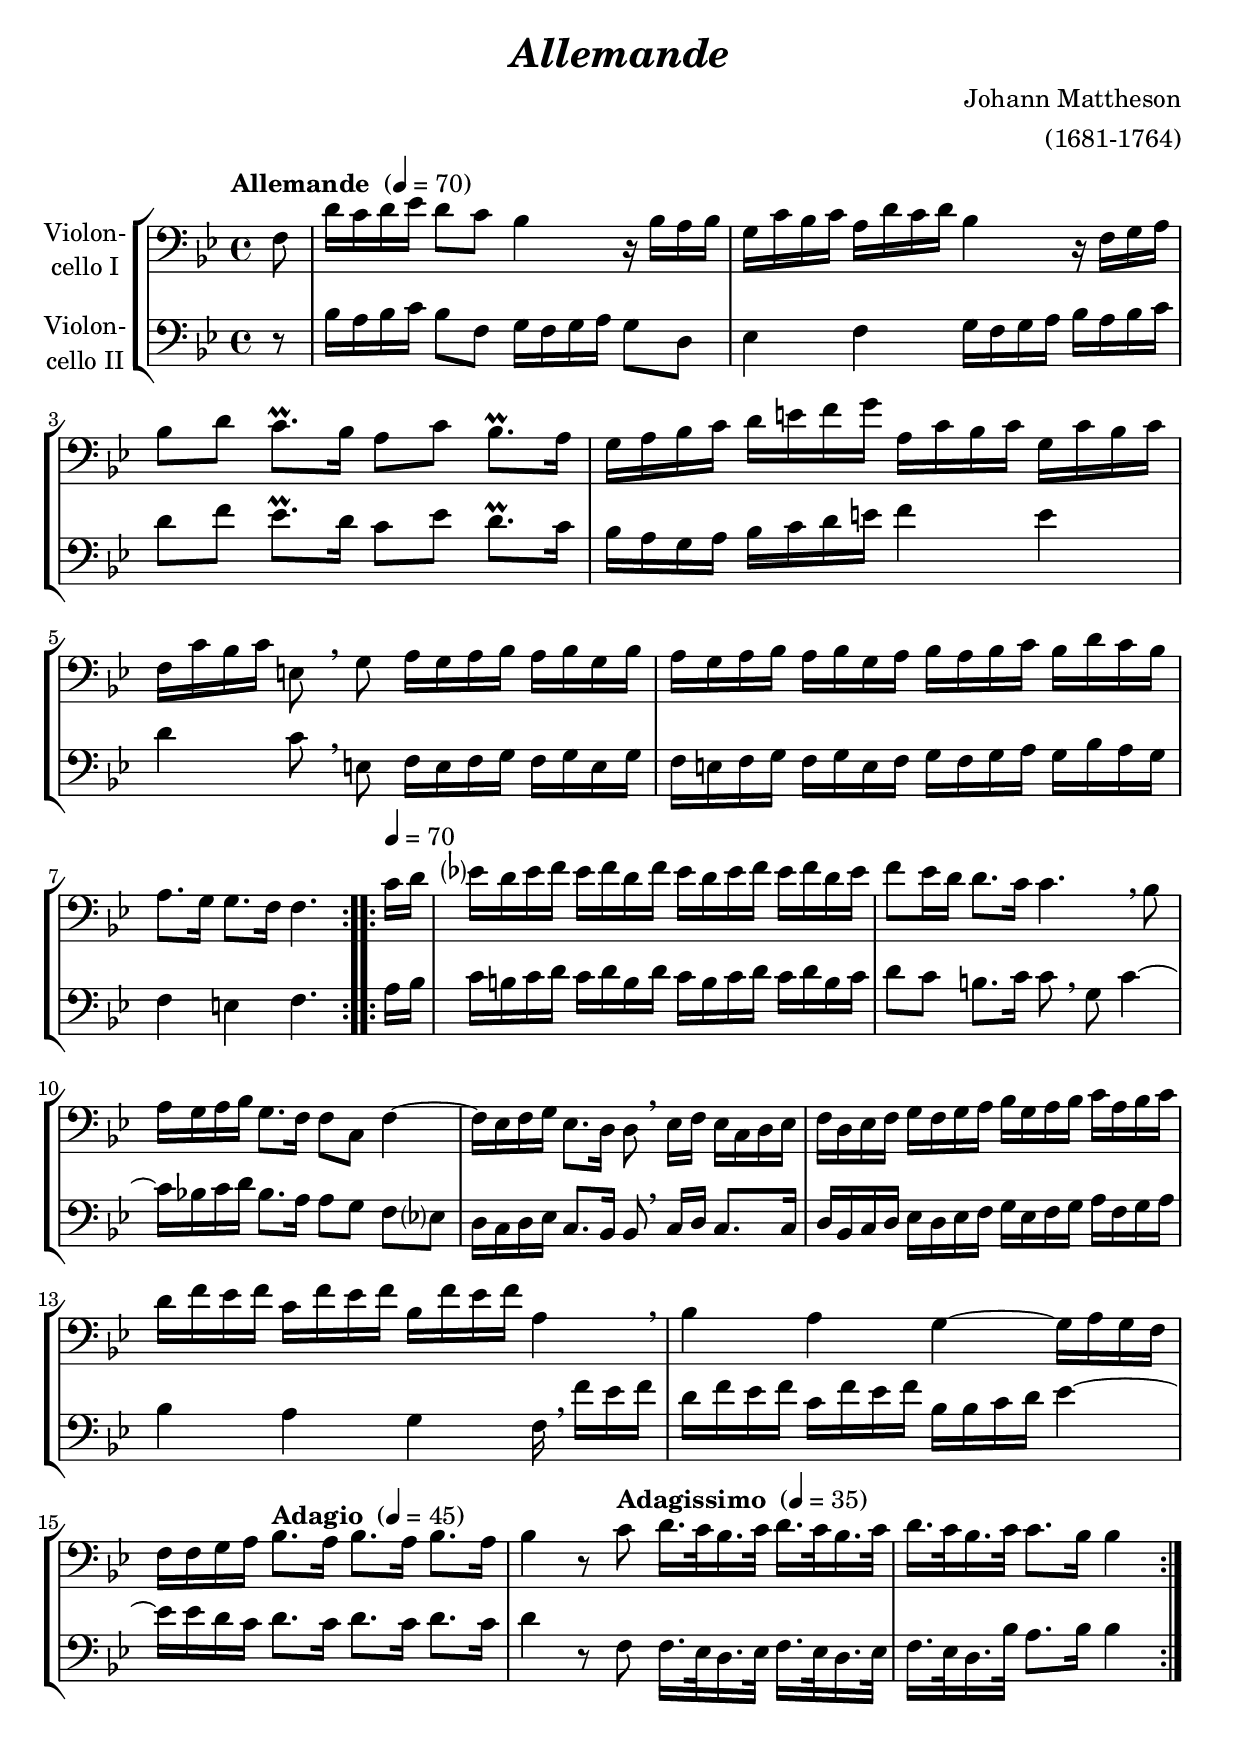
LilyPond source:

\version "2.18.2"
\include "deutsch.ly"
  
#(set-global-staff-size 22)

\header {
  title     = \markup \bold \italic "Allemande"
  composer  = "Johann Mattheson"
  arranger  = "(1681-1764)"
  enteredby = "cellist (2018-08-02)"
%  piece     = ""
}

voiceconsts = {
  \key f \major
  \time 4/4
  \clef "bass"
%  \numericTimeSignature
  \compressFullBarRests
  % Set default beaming for all staves
% \set Timing.beamExceptions = #'()
% \set Timing.baseMoment     = #(ly:make-moment 1 4)
% \set Timing.beatStructure  = #'(1 1 1)
  \tempo "Allemande " 4=70
}

micl = "clarinet"
mifl = "flute"
miob = "oboe"
mifh = "french horn"
misx = "tenor sax"
mist = "string ensemble 1"
miba = "cello"

adagio = { \tempo "Adagio "     4=45 }
adagis = { \tempo "Adagissimo " 4=35 }

va = \relative c'' {
  \voiceconsts

  \repeat volta 2 {
    \partial 8 c8
    a'16 g a b a8 g f4 r16 f e f
    d g f g e a g a f4 r16 c d e
    
    f8 a g8.\prall f16 e8 g f8.\prall e16
    d e f g a h c d e, g f g d g f g
    
    c, g' f g h,8 \breathe d e16 d e f e f d f
    e d e f e f d e f e f g f a g f

    e8. d16 d8. c16 c4.
  }

  \repeat volta 2 { \tempo 4=70
    g'16 a
    b? a b c b c a c b a b c b c a b

    c8 b16 a a8. g16 g4. \breathe f8
    e16 d e f d8. c16 c8 g c4~

    c16 b c d b8. a16 a8 \breathe b16 c b g a b
    c a b c d c d e f d e f g e f g

    a c b c g c b c f, c' b c e,4 \breathe
    f e d~ d16 e d c

    c c d e \adagio f8. e16 f8. e16 f8. e16
    f4 r8 \adagis g a16. g32 f16. g32 a16. g32 f16. g32
    a16. g32 f16. g32 g8. f16 f4
  }
}

vb = \relative c'' {
  \voiceconsts

  \repeat volta 2 {
    \partial 8 r8
    f16 e f g f8 c d16 c d e d8 a
    b4 c d16 c d e f e f g
    
    a8 c b8.\prall a16 g8 b a8.\prall g16
    f e d e f g a h c4 h

    a g8 \breathe h, c16 h c d c d h d
    c h c d c d h c d c d e d f e d

    c4 h c4.
  }

  \repeat volta 2 { \tempo 4=70
    e16 f
    g fis g a g a fis a g fis g a g a fis g

    a8 g fis8. g16 g8 \breathe d g4~
    g16 f! g a f8. e16 e8 d c[ b?]

    a16 g a b g8. f16 f8 \breathe g16 a g8. g16
    a f g a b a b c d b c d e c d e

    f4 e d c16 \breathe c' b c
    a c b c g c b c f, f g a b4~

    b16 b a g \adagio a8. g16 a8. g16 a8. g16
    a4 r8 \adagis c, c16. b32 a16. b32 c16. b32 a16. b32
     c16. b32 a16. f'32 e8. f16 f4
  }
}


music = \new StaffGroup <<
      \new Staff {
	\set Staff.midiInstrument = \miba
	\set Staff.instrumentName = \markup \center-column { "Violon-" "cello I" }
	\transpose f b,, { \va }
      }

      \new Staff {
	\set Staff.midiInstrument = \miba
	\set Staff.instrumentName = \markup \center-column { "Violon-" "cello II" }
	\transpose f b,, { \vb }
      }
>>

\book {
  \score {
    \music
    \layout {}
  }

  \score {
    \unfoldRepeats \music

    \midi {
      \context {
        \Score
      }
    }
  }
}
